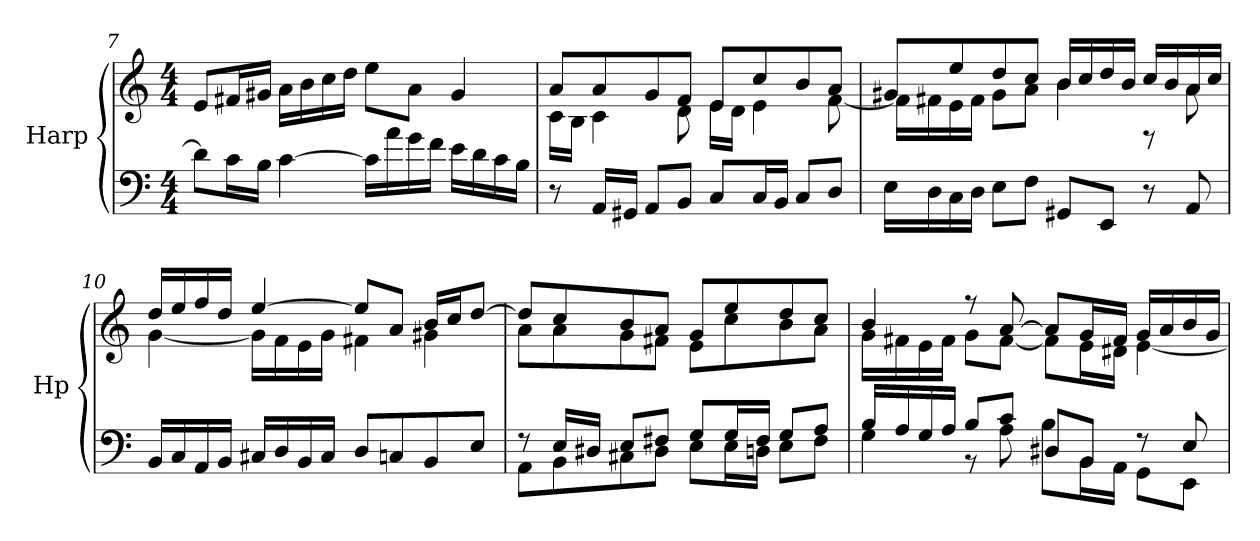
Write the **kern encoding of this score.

**kern	**kern
*part1	*part1
*staff2	*staff1
*I"Harp	*
*I'Hp	*
!!LO:LB:g=z
*clefF4	*clefG2
*k[]	*k[]
*M4/4	*M4/4
=7	=7
8d\L]	8e/L
16c\L	16f#X/L
16B\JJ	16g#X/JJ
[4c\	16a\LL
.	16b\
.	16cc\
.	16dd\JJ
16c\LL]	8ee\L
16a\	.
16g\	8a\J
16f\JJ	.
16e\LL	4g#/
16d\	.
16c\	.
16B\JJ	.
=8	=8
*	*^
8r	8a/L	16c\LL
.	.	16B\JJ
16AA/LL	8a/	4c\
16GG#X/JJ	.	.
8AA/L	8g/	.
8BB/J	8f/J	8d\
8C/L	8e/L	16e\LL
.	.	16d\JJ
16C/L	8cc/	4e\
16BB/JJ	.	.
8C/L	8b/	.
8D/J	8a/J	[8f\
!!LO:LB:g=z	!!
=9	=9	=9
16E\LL	8g#X/L	16f\LL]
16D\	.	16f#X\
16C\	8ee/	16e\
16D\JJ	.	16f#\JJ
8E\L	8dd/	8g#\L
8F\J	8cc/J	8a\J
8GG#X/L	16b/LL	4b\
.	16cc/	.
8EE/J	16dd/	.
.	16b/JJ	.
8r	16cc/LL	8rF
.	16b/	.
8AA/	16a/	8a\
.	16cc/JJ	.
=10	=10	=10
16BB/LL	16dd/LL	[4g\
16C/	16ee/	.
16AA/	16ff/	.
16BB/JJ	16dd/JJ	.
16C#X/LL	[4ee/	16g\LL]
16D/	.	16f\
16BB/	.	16e\
16C#/JJ	.	16g\JJ
8D/L	8ee/L]	4f#X\
8Cn/	8a/J	.
8BB/	16b/LL	4g#X\
.	16cc/J	.
8E/J	[8dd/J	.
=11	=11	=11
*^	*	*
8r	8AA\L	8dd/L]	8a\L
16E/LL	8BB\	8cc/	8a\
16D#X/JJ	.	.	.
8E/L	8C#X\	8b/	8g\
8F#X/J	8D#\J	8a/J	8f#X\J
8G/L	8E\L	8g/L	8e\L
16G/L	16E\L	8ee/	8cc\
16F#/JJ	16Dn\JJ	.	.
8G/L	8E\L	8dd/	8b\
8A/J	8F#\J	8cc/J	8a\J
!!LO:LB:g=z	!!
=12	=12	=12	=12
16B/LL	4G\	4b/	16g\LL
16A/	.	.	16f#X\
16G/	.	.	16e\
16A/JJ	.	.	16f#\JJ
8B/L	8r	8rff	8g\L
8c/J	8A\	[8a/	[8f#\J
8D#X/L	8B\L	8a/L]	8f#\L]
8BB/J	16BB\L	16g/L	16e\L
.	16AA\JJ	16f#/JJ	16d#X\JJ
8r	8GG\L	16g/LL	[4e\
.	.	16a/	.
8E/	8EE\J	16b/	.
.	.	16g/JJ	.
*v	*v	*	*
*	*v	*v
=	=
*-	*-
